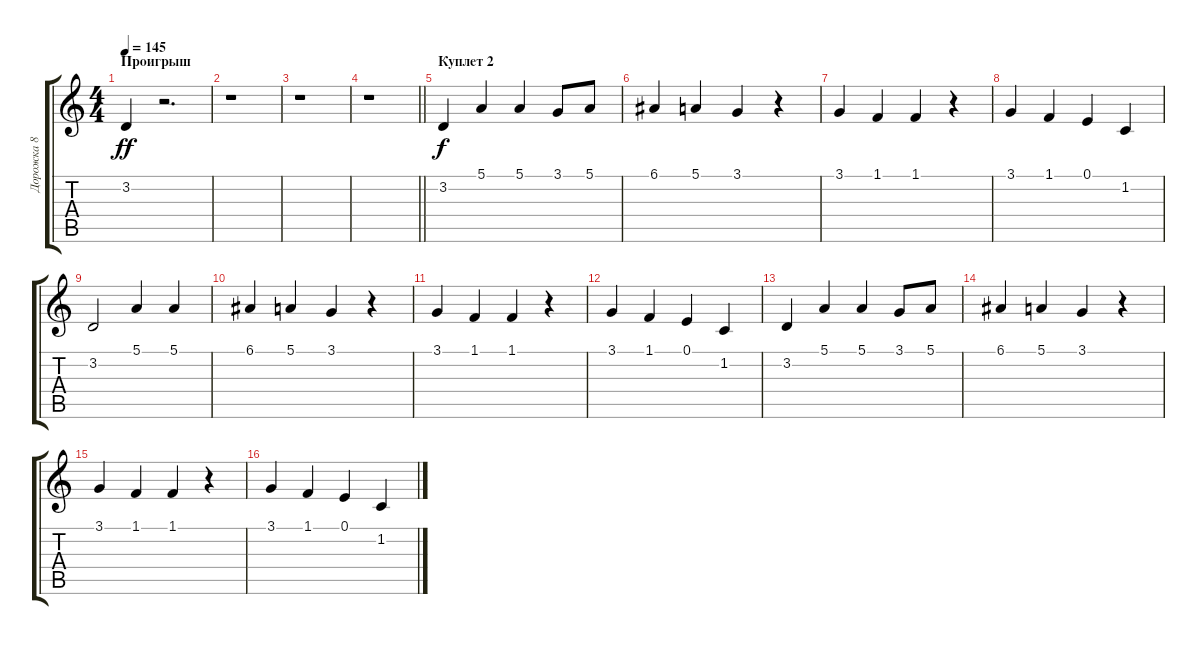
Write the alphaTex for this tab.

\track ("Дорожка 8" "Дорожка 8") {instrument percussiveorgan}
\staff {score tabs}
\tuning (E4 B3 G3 D3 A2 E2) {hide}
\ts (4 4)
\section ("" "Проигрыш")
\tempo 145
\clef g2
\ks c
3.2.4{dy ff} r.2{d} |
r.1 |
r.1 |
\barLineRight lightlight
r.1 |
\section ("" "Куплет 2")
3.2.4{dy f} 5.1.4 5.1.4 3.1.8 5.1.8 |
6.1.4 5.1.4 3.1.4 r.4 |
3.1.4 1.1.4 1.1.4 r.4 |
3.1.4 1.1.4 0.1.4 1.2.4 |
3.2.2 5.1.4 5.1.4 |
6.1.4 5.1.4 3.1.4 r.4 |
3.1.4 1.1.4 1.1.4 r.4 |
3.1.4 1.1.4 0.1.4 1.2.4 |
3.2.4 5.1.4 5.1.4 3.1.8 5.1.8 |
6.1.4 5.1.4 3.1.4 r.4 |
3.1.4 1.1.4 1.1.4 r.4 |
3.1.4 1.1.4 0.1.4 1.2.4
